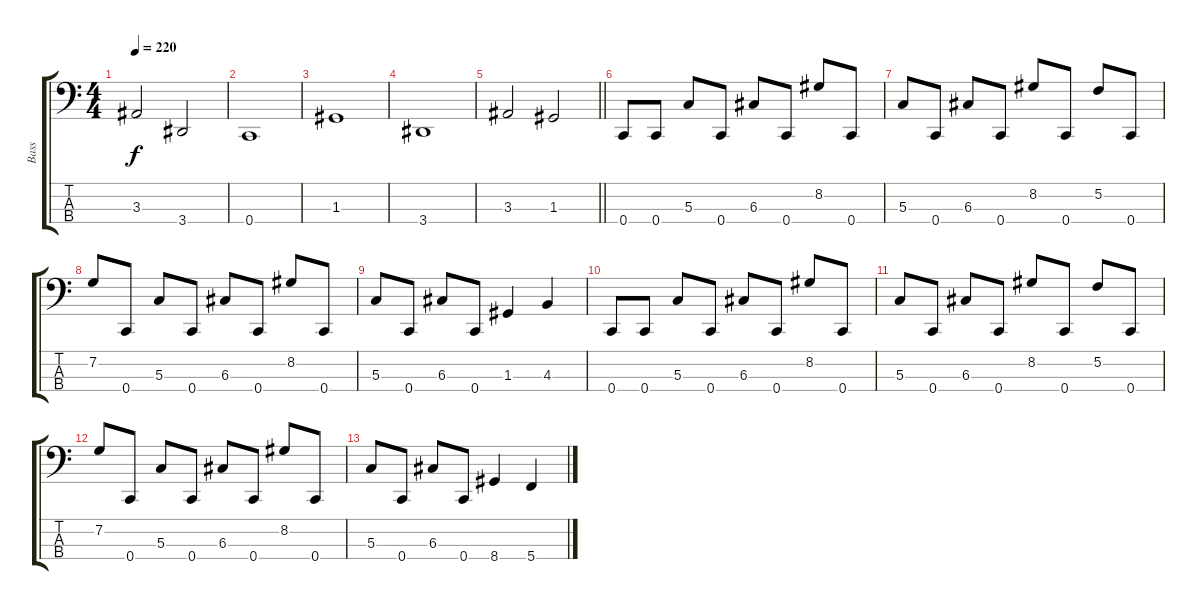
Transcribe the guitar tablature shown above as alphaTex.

\track ("Bass" "Bass") {instrument electricbassfinger}
\staff {score tabs}
\tuning (F2 C2 G1 C1) {hide}
\ts (4 4)
\tempo 220
\clef f4
\ks c
3.3.2{dy f} 3.4.2 |
0.4.1 |
1.3.1 |
3.4.1 |
\barLineRight lightlight
3.3.2 1.3.2 |
0.4.8 0.4.8 5.3.8 0.4.8 6.3.8 0.4.8 8.2.8 0.4.8 |
5.3.8 0.4.8 6.3.8 0.4.8 8.2.8 0.4.8 5.2.8 0.4.8 |
7.2.8 0.4.8 5.3.8 0.4.8 6.3.8 0.4.8 8.2.8 0.4.8 |
5.3.8 0.4.8 6.3.8 0.4.8 1.3.4 4.3.4 |
0.4.8 0.4.8 5.3.8 0.4.8 6.3.8 0.4.8 8.2.8 0.4.8 |
5.3.8 0.4.8 6.3.8 0.4.8 8.2.8 0.4.8 5.2.8 0.4.8 |
7.2.8 0.4.8 5.3.8 0.4.8 6.3.8 0.4.8 8.2.8 0.4.8 |
5.3.8 0.4.8 6.3.8 0.4.8 8.4.4 5.4.4
